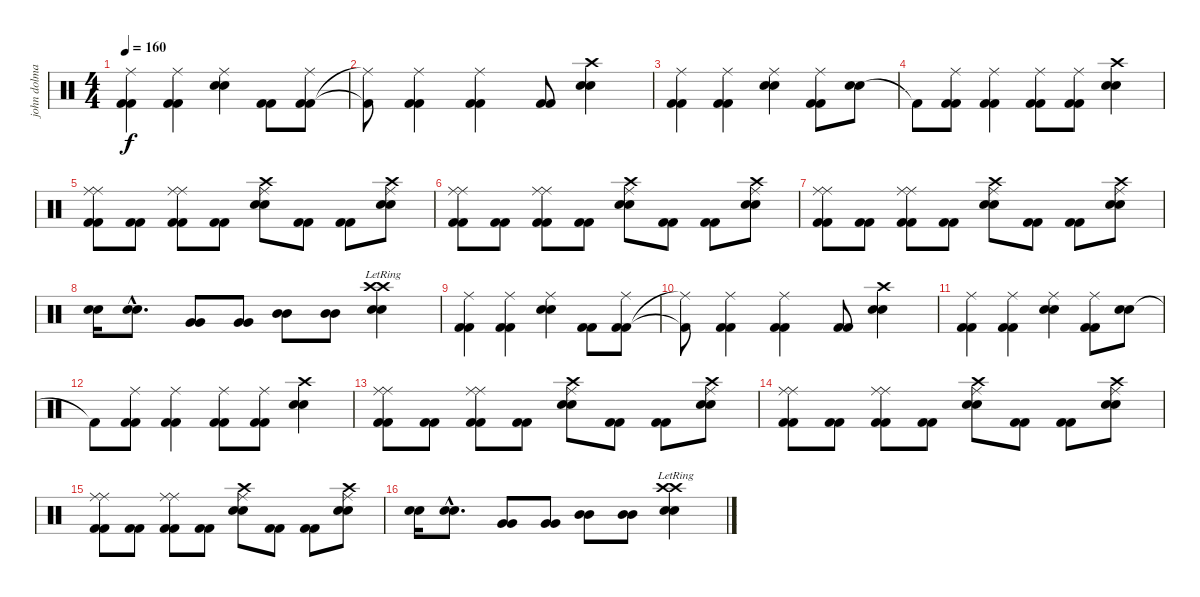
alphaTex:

\track ("john dolmayan" "john dolma") {instrument percussion}
\staff {score}
\articulation defaults
\ts (4 4)
\tempo 160
\clef neutral
\ks c
("Kick (hit) 2" "Kick (hit) 2" "Ride (middle)").4{dy f} ("Kick (hit) 2" "Kick (hit) 2" "Ride (middle)").4 ("Snare (hit) 2" "Snare (hit) 2" "Ride (middle)").4 ("Kick (hit) 2" "Kick (hit) 2").8 ("Kick (hit) 2" "Kick (hit) 2" "Ride (middle)").8 |
("Kick (hit) 2"{t} "Ride (middle)"{t}).8 ("Kick (hit) 2" "Kick (hit) 2" "Ride (middle)").4 ("Kick (hit) 2" "Kick (hit) 2" "Ride (middle)").4 ("Kick (hit) 2" "Kick (hit) 2").8 ("Snare (hit) 2" "Snare (hit) 2" "Crash high (hit)").4 |
("Kick (hit) 2" "Kick (hit) 2" "Ride (middle)").4 ("Kick (hit) 2" "Kick (hit) 2" "Ride (middle)").4 ("Snare (hit) 2" "Snare (hit) 2" "Ride (middle)").4 ("Kick (hit) 2" "Kick (hit) 2" "Ride (middle)").8 ("Snare (hit) 2" "Snare (hit) 2").8 |
"Kick (hit) 2"{t}.8 ("Kick (hit) 2" "Kick (hit) 2" "Ride (middle)").8 ("Kick (hit) 2" "Kick (hit) 2" "Ride (middle)").4 ("Kick (hit) 2" "Kick (hit) 2" "Ride (middle)").8 ("Kick (hit) 2" "Kick (hit) 2" "Ride (middle)").8 ("Snare (hit) 2" "Snare (hit) 2" "Crash high (hit)").4 |
("Kick (hit) 2" "Kick (hit) 2" "Ride (middle)" "Ride (middle)").8 ("Kick (hit) 2" "Kick (hit) 2").8 ("Kick (hit) 2" "Kick (hit) 2" "Ride (middle)" "Ride (middle)").8 ("Kick (hit) 2" "Kick (hit) 2").8 ("Snare (hit) 2" "Snare (hit) 2" "Crash high (hit)" "Ride (middle)").8 ("Kick (hit) 2" "Kick (hit) 2").8 ("Kick (hit) 2" "Kick (hit) 2").8 ("Snare (hit) 2" "Snare (hit) 2" "Crash high (hit)" "Ride (middle)").8 |
("Kick (hit) 2" "Kick (hit) 2" "Ride (middle)" "Ride (middle)").8 ("Kick (hit) 2" "Kick (hit) 2").8 ("Kick (hit) 2" "Kick (hit) 2" "Ride (middle)" "Ride (middle)").8 ("Kick (hit) 2" "Kick (hit) 2").8 ("Snare (hit) 2" "Snare (hit) 2" "Crash high (hit)" "Ride (middle)").8 ("Kick (hit) 2" "Kick (hit) 2").8 ("Kick (hit) 2" "Kick (hit) 2").8 ("Snare (hit) 2" "Snare (hit) 2" "Crash high (hit)" "Ride (middle)").8 |
("Kick (hit) 2" "Kick (hit) 2" "Ride (middle)" "Ride (middle)").8 ("Kick (hit) 2" "Kick (hit) 2").8 ("Kick (hit) 2" "Kick (hit) 2" "Ride (middle)" "Ride (middle)").8 ("Kick (hit) 2" "Kick (hit) 2").8 ("Snare (hit) 2" "Snare (hit) 2" "Crash high (hit)" "Ride (middle)").8 ("Kick (hit) 2" "Kick (hit) 2").8 ("Kick (hit) 2" "Kick (hit) 2").8 ("Snare (hit) 2" "Snare (hit) 2" "Crash high (hit)" "Ride (middle)").8 |
("Snare (hit) 2" "Snare (hit) 2").16 ("Snare (hit) 2"{hac} "Snare (hit) 2"{hac}).8{d} ("Very Low Tom (hit)" "Very Low Tom (hit)").8 ("Very Low Tom (hit)" "Very Low Tom (hit)").8 ("Mid Tom (hit)" "Mid Tom (hit)").8 ("Mid Tom (hit)" "Mid Tom (hit)").8 ("Snare (hit) 2" "Snare (hit) 2" "Crash high (hit)" "Crash high (hit)"{lr}).4 |
("Kick (hit) 2" "Kick (hit) 2" "Ride (middle)").4 ("Kick (hit) 2" "Kick (hit) 2" "Ride (middle)").4 ("Snare (hit) 2" "Snare (hit) 2" "Ride (middle)").4 ("Kick (hit) 2" "Kick (hit) 2").8 ("Kick (hit) 2" "Kick (hit) 2" "Ride (middle)").8 |
("Kick (hit) 2"{t} "Ride (middle)"{t}).8 ("Kick (hit) 2" "Kick (hit) 2" "Ride (middle)").4 ("Kick (hit) 2" "Kick (hit) 2" "Ride (middle)").4 ("Kick (hit) 2" "Kick (hit) 2").8 ("Snare (hit) 2" "Snare (hit) 2" "Crash high (hit)").4 |
("Kick (hit) 2" "Kick (hit) 2" "Ride (middle)").4 ("Kick (hit) 2" "Kick (hit) 2" "Ride (middle)").4 ("Snare (hit) 2" "Snare (hit) 2" "Ride (middle)").4 ("Kick (hit) 2" "Kick (hit) 2" "Ride (middle)").8 ("Snare (hit) 2" "Snare (hit) 2").8 |
"Kick (hit) 2"{t}.8 ("Kick (hit) 2" "Kick (hit) 2" "Ride (middle)").8 ("Kick (hit) 2" "Kick (hit) 2" "Ride (middle)").4 ("Kick (hit) 2" "Kick (hit) 2" "Ride (middle)").8 ("Kick (hit) 2" "Kick (hit) 2" "Ride (middle)").8 ("Snare (hit) 2" "Snare (hit) 2" "Crash high (hit)").4 |
("Kick (hit) 2" "Kick (hit) 2" "Ride (middle)" "Ride (middle)").8 ("Kick (hit) 2" "Kick (hit) 2").8 ("Kick (hit) 2" "Kick (hit) 2" "Ride (middle)" "Ride (middle)").8 ("Kick (hit) 2" "Kick (hit) 2").8 ("Snare (hit) 2" "Snare (hit) 2" "Crash high (hit)" "Ride (middle)").8 ("Kick (hit) 2" "Kick (hit) 2").8 ("Kick (hit) 2" "Kick (hit) 2").8 ("Snare (hit) 2" "Snare (hit) 2" "Crash high (hit)" "Ride (middle)").8 |
("Kick (hit) 2" "Kick (hit) 2" "Ride (middle)" "Ride (middle)").8 ("Kick (hit) 2" "Kick (hit) 2").8 ("Kick (hit) 2" "Kick (hit) 2" "Ride (middle)" "Ride (middle)").8 ("Kick (hit) 2" "Kick (hit) 2").8 ("Snare (hit) 2" "Snare (hit) 2" "Crash high (hit)" "Ride (middle)").8 ("Kick (hit) 2" "Kick (hit) 2").8 ("Kick (hit) 2" "Kick (hit) 2").8 ("Snare (hit) 2" "Snare (hit) 2" "Crash high (hit)" "Ride (middle)").8 |
("Kick (hit) 2" "Kick (hit) 2" "Ride (middle)" "Ride (middle)").8 ("Kick (hit) 2" "Kick (hit) 2").8 ("Kick (hit) 2" "Kick (hit) 2" "Ride (middle)" "Ride (middle)").8 ("Kick (hit) 2" "Kick (hit) 2").8 ("Snare (hit) 2" "Snare (hit) 2" "Crash high (hit)" "Ride (middle)").8 ("Kick (hit) 2" "Kick (hit) 2").8 ("Kick (hit) 2" "Kick (hit) 2").8 ("Snare (hit) 2" "Snare (hit) 2" "Crash high (hit)" "Ride (middle)").8 |
("Snare (hit) 2" "Snare (hit) 2").16 ("Snare (hit) 2"{hac} "Snare (hit) 2"{hac}).8{d} ("Very Low Tom (hit)" "Very Low Tom (hit)").8 ("Very Low Tom (hit)" "Very Low Tom (hit)").8 ("Mid Tom (hit)" "Mid Tom (hit)").8 ("Mid Tom (hit)" "Mid Tom (hit)").8 ("Snare (hit) 2" "Snare (hit) 2" "Crash high (hit)" "Crash high (hit)"{lr}).4
